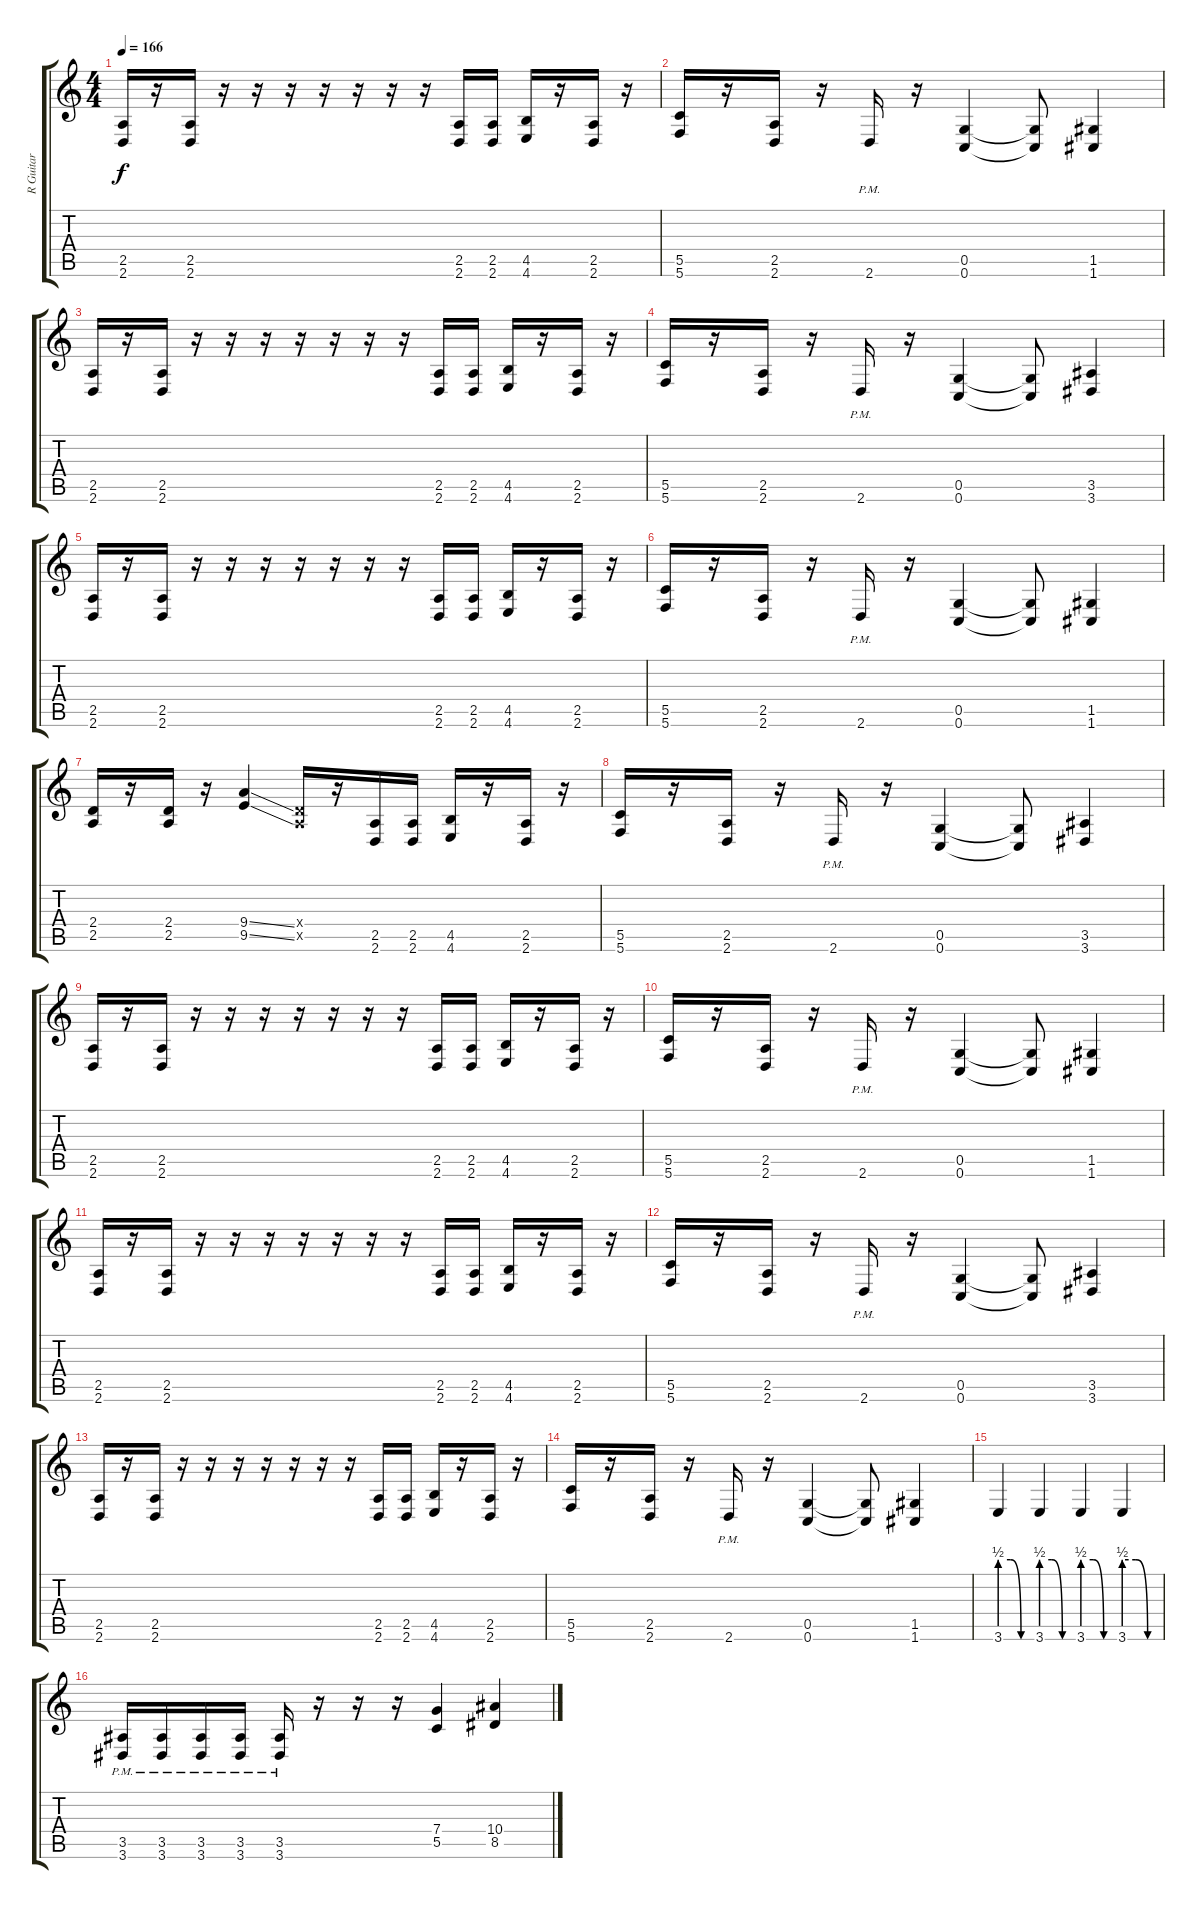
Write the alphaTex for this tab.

\track ("R Guitar" "R Guitar") {instrument overdrivenguitar}
\staff {score tabs}
\tuning (D4 A3 F3 C3 G2 C2) {hide}
\ts (4 4)
\tempo 166
\clef g2
\ks c
(2.5 2.6).16{dy f} r.16 (2.5 2.6).16 r.16 r.16 r.16 r.16 r.16 r.16 r.16 (2.5 2.6).16 (2.5 2.6).16 (4.5 4.6).16 r.16 (2.5 2.6).16 r.16 |
(5.5 5.6).16 r.16 (2.5 2.6).16 r.16 2.6{pm}.16 r.16 (0.5 0.6).4 (0.5{t} 0.6{t}).8 (1.5 1.6).4 |
(2.5 2.6).16 r.16 (2.5 2.6).16 r.16 r.16 r.16 r.16 r.16 r.16 r.16 (2.5 2.6).16 (2.5 2.6).16 (4.5 4.6).16 r.16 (2.5 2.6).16 r.16 |
(5.5 5.6).16 r.16 (2.5 2.6).16 r.16 2.6{pm}.16 r.16 (0.5 0.6).4 (0.5{t} 0.6{t}).8 (3.5 3.6).4 |
(2.5 2.6).16 r.16 (2.5 2.6).16 r.16 r.16 r.16 r.16 r.16 r.16 r.16 (2.5 2.6).16 (2.5 2.6).16 (4.5 4.6).16 r.16 (2.5 2.6).16 r.16 |
(5.5 5.6).16 r.16 (2.5 2.6).16 r.16 2.6{pm}.16 r.16 (0.5 0.6).4 (0.5{t} 0.6{t}).8 (1.5 1.6).4 |
(2.4 2.5).16 r.16 (2.4 2.5).16 r.16 (9.4{ss} 9.5{ss}).4 (2.4{x} 2.5{x}).16 r.16 (2.5 2.6).16 (2.5 2.6).16 (4.5 4.6).16 r.16 (2.5 2.6).16 r.16 |
(5.5 5.6).16 r.16 (2.5 2.6).16 r.16 2.6{pm}.16 r.16 (0.5 0.6).4 (0.5{t} 0.6{t}).8 (3.5 3.6).4 |
(2.5 2.6).16 r.16 (2.5 2.6).16 r.16 r.16 r.16 r.16 r.16 r.16 r.16 (2.5 2.6).16 (2.5 2.6).16 (4.5 4.6).16 r.16 (2.5 2.6).16 r.16 |
(5.5 5.6).16 r.16 (2.5 2.6).16 r.16 2.6{pm}.16 r.16 (0.5 0.6).4 (0.5{t} 0.6{t}).8 (1.5 1.6).4 |
(2.5 2.6).16 r.16 (2.5 2.6).16 r.16 r.16 r.16 r.16 r.16 r.16 r.16 (2.5 2.6).16 (2.5 2.6).16 (4.5 4.6).16 r.16 (2.5 2.6).16 r.16 |
(5.5 5.6).16 r.16 (2.5 2.6).16 r.16 2.6{pm}.16 r.16 (0.5 0.6).4 (0.5{t} 0.6{t}).8 (3.5 3.6).4 |
(2.5 2.6).16 r.16 (2.5 2.6).16 r.16 r.16 r.16 r.16 r.16 r.16 r.16 (2.5 2.6).16 (2.5 2.6).16 (4.5 4.6).16 r.16 (2.5 2.6).16 r.16 |
(5.5 5.6).16 r.16 (2.5 2.6).16 r.16 2.6{pm}.16 r.16 (0.5 0.6).4 (0.5{t} 0.6{t}).8 (1.5 1.6).4 |
3.6{be (custom 0 2 20 2 40 0 60 0)}.4 3.6{be (custom 0 2 20 2 40 0 60 0)}.4 3.6{be (custom 0 2 20 2 40 0 60 0)}.4 3.6{be (custom 0 2 20 2 40 0 60 0)}.4 |
(3.5{pm} 3.6{pm}).16 (3.5{pm} 3.6{pm}).16 (3.5{pm} 3.6{pm}).16 (3.5{pm} 3.6{pm}).16 (3.5{pm} 3.6{pm}).16 r.16 r.16 r.16 (7.4 5.5).4 (10.4 8.5).4
